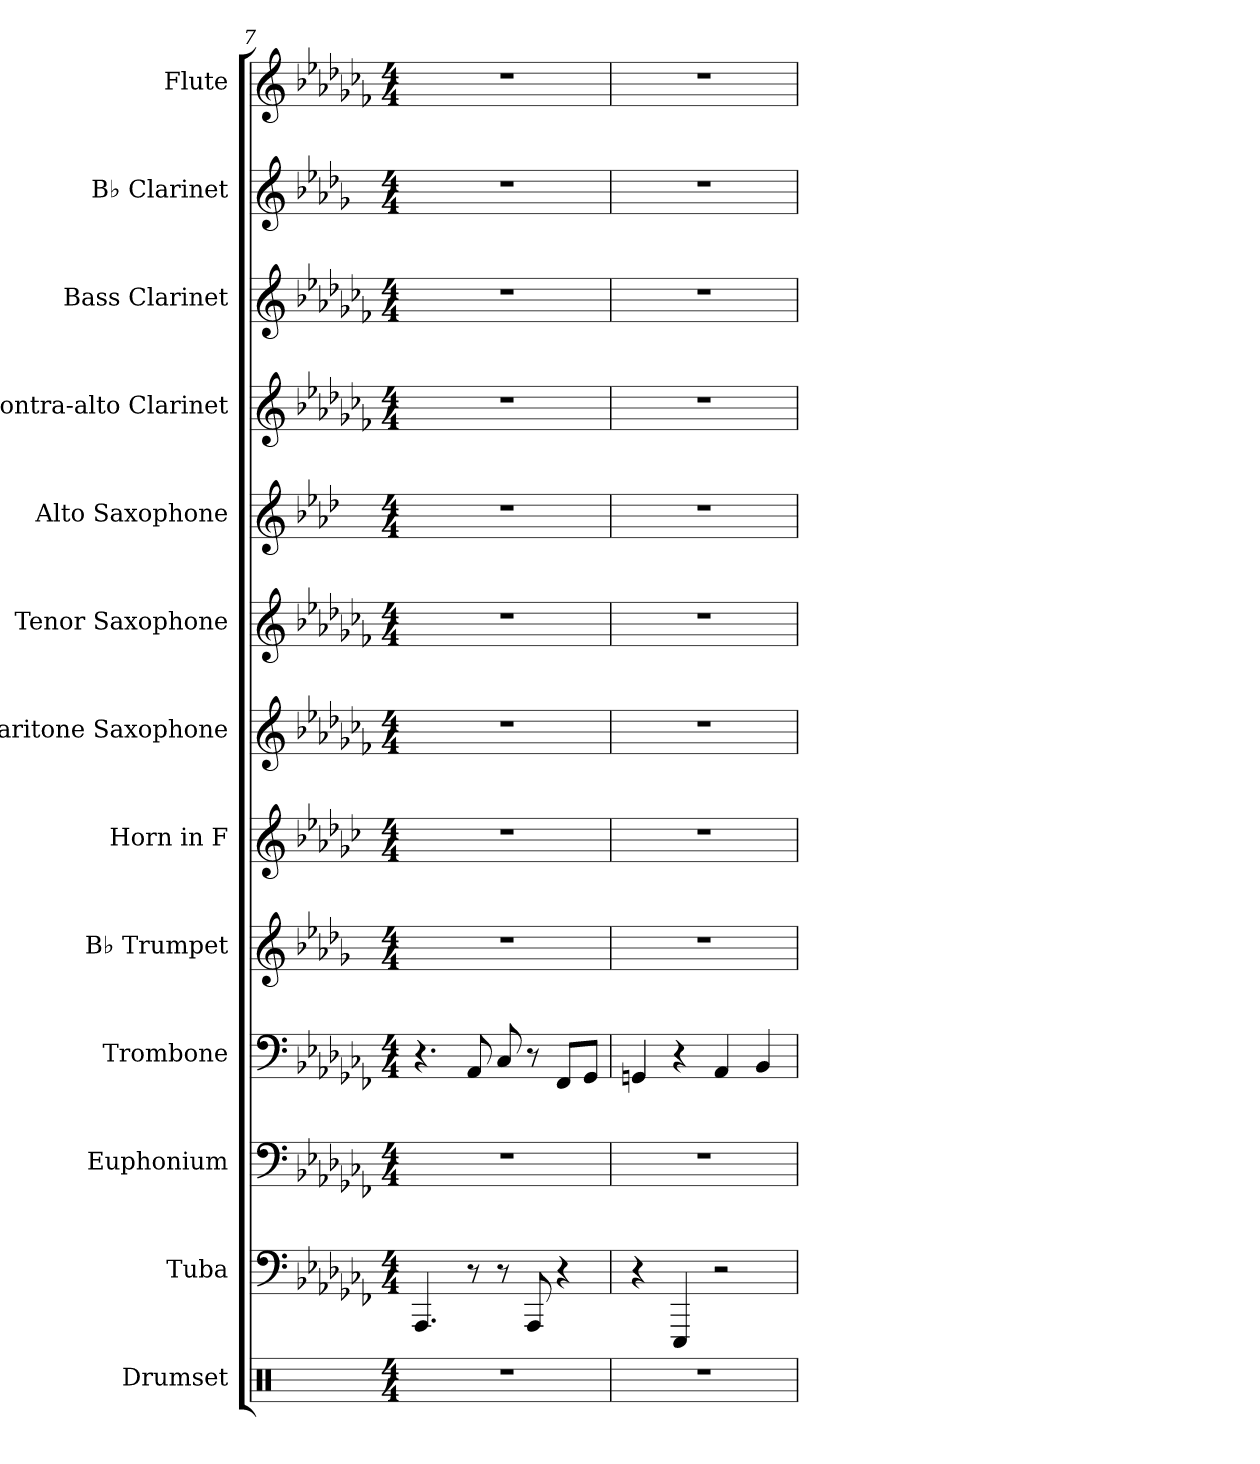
**kern	**kern	**kern	**kern	**kern	**kern	**kern	**kern	**kern	**kern	**kern	**kern	**kern
*part13	*part12	*part11	*part10	*part9	*part8	*part7	*part6	*part5	*part4	*part3	*part2	*part1
*staff13	*staff12	*staff11	*staff10	*staff9	*staff8	*staff7	*staff6	*staff5	*staff4	*staff3	*staff2	*staff1
*I"Drumset	*I"Tuba	*I"Euphonium	*I"Trombone	*I"B♭ Trumpet	*I"Horn in F	*I"Baritone Saxophone	*I"Tenor Saxophone	*I"Alto Saxophone	*I"Contra-alto Clarinet	*I"Bass Clarinet	*I"B♭ Clarinet	*I"Flute
*I'Drs.	*I'Tba.	*I'Euph.	*I'Tbn.	*I'B♭ Tpt.	*	*I'Bar. Sax.	*I'T. Sax.	*I'A. Sax.	*I'C-a. Cl.	*I'B. Cl.	*I'B♭ Cl.	*I'Fl.
*clefX	*clefF4	*clefF4	*clefF4	*clefG2	*clefG2	*clefG2	*clefG2	*clefG2	*clefG2	*clefG2	*clefG2	*clefG2
*	*	*	*	*ITrd1c2	*ITrd4c7	*ITrd12c21	*ITrd8c14	*ITrd5c9	*ITrd12c21	*ITrd8c14	*ITrd1c2	*
*k[]	*k[b-e-a-d-g-c-f-]	*k[b-e-a-d-g-c-f-]	*k[b-e-a-d-g-c-f-]	*k[b-e-a-d-g-c-f-]	*k[b-e-a-d-g-c-f-]	*k[b-e-a-d-g-c-f-]	*k[b-e-a-d-g-c-f-]	*k[b-e-a-d-g-c-f-]	*k[b-e-a-d-g-c-f-]	*k[b-e-a-d-g-c-f-]	*k[b-e-a-d-g-c-f-]	*k[b-e-a-d-g-c-f-]
*M4/4	*M4/4	*M4/4	*M4/4	*M4/4	*M4/4	*M4/4	*M4/4	*M4/4	*M4/4	*M4/4	*M4/4	*M4/4
=7	=7	=7	=7	=7	=7	=7	=7	=7	=7	=7	=7	=7
1r	4.AAA-/	1r	4.r	1r	1r	1r	1r	1r	1r	1r	1r	1r
.	8r	.	8AA-/	.	.	.	.	.	.	.	.	.
.	8r	.	8C-/	.	.	.	.	.	.	.	.	.
.	8AAA-/	.	8r	.	.	.	.	.	.	.	.	.
.	4r	.	8FF-/L	.	.	.	.	.	.	.	.	.
.	.	.	8GG-/J	.	.	.	.	.	.	.	.	.
=8	=8	=8	=8	=8	=8	=8	=8	=8	=8	=8	=8	=8
1r	4r	1r	4GGn/	1r	1r	1r	1r	1r	1r	1r	1r	1r
.	4EEE-/	.	4r	.	.	.	.	.	.	.	.	.
.	2r	.	4AA-/	.	.	.	.	.	.	.	.	.
.	.	.	4BB-/	.	.	.	.	.	.	.	.	.
=	=	=	=	=	=	=	=	=	=	=	=	=
*-	*-	*-	*-	*-	*-	*-	*-	*-	*-	*-	*-	*-
